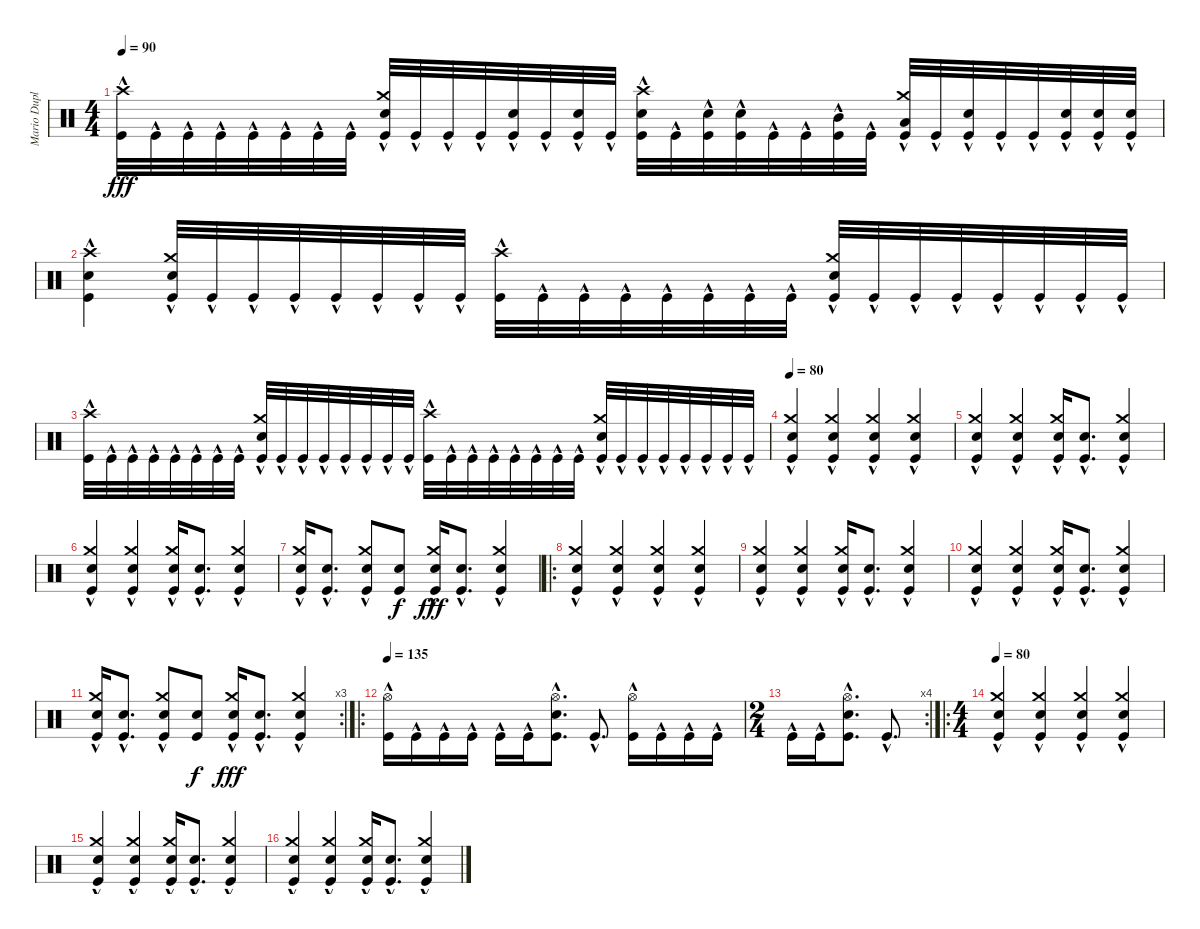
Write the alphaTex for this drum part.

\track ("Mario Duplantier" "Mario Dupl") {instrument percussion}
\staff {score}
\articulation defaults
\ts (4 4)
\tempo 90
\clef neutral
\ks c
("Crash high (hit)" "Kick (hit)"{hac}).32{dy fff} "Kick (hit)"{hac}.32 "Kick (hit)"{hac}.32 "Kick (hit)"{hac}.32 "Kick (hit)"{hac}.32 "Kick (hit)"{hac}.32 "Kick (hit)"{hac}.32 "Kick (hit)"{hac}.32 ("Crash medium (hit)" "Electric Snare (hit)" "Kick (hit)"{hac}).32 "Kick (hit)"{hac}.32 "Kick (hit)"{hac}.32 "Kick (hit)"{hac}.32 ("Electric Snare (hit)" "Kick (hit)"{hac}).32 "Kick (hit)"{hac}.32 ("Electric Snare (hit)" "Kick (hit)"{hac}).32 "Kick (hit)"{hac}.32 ("Crash high (hit)" "Electric Snare (hit)" "Kick (hit)"{hac}).32 "Kick (hit)"{hac}.32 ("Electric Snare (hit)" "Kick (hit)"{hac}).32 ("Electric Snare (hit)" "Kick (hit)"{hac}).32 "Kick (hit)"{hac}.32 "Kick (hit)"{hac}.32 ("Mid Tom (hit)" "Kick (hit)"{hac}).32 "Kick (hit)"{hac}.32 ("Crash medium (hit)" "Low Tom (hit)" "Kick (hit)"{hac}).32 "Kick (hit)"{hac}.32 ("Electric Snare (hit)" "Kick (hit)"{hac}).32 "Kick (hit)"{hac}.32 "Kick (hit)"{hac}.32 ("Electric Snare (hit)" "Kick (hit)"{hac}).32 ("Electric Snare (hit)" "Kick (hit)"{hac}).32 ("Electric Snare (hit)" "Kick (hit)"{hac}).32 |
("Crash high (hit)" "Electric Snare (hit)" "Kick (hit)"{hac}).4 ("Crash medium (hit)" "Electric Snare (hit)" "Kick (hit)"{hac}).32 "Kick (hit)"{hac}.32 "Kick (hit)"{hac}.32 "Kick (hit)"{hac}.32 "Kick (hit)"{hac}.32 "Kick (hit)"{hac}.32 "Kick (hit)"{hac}.32 "Kick (hit)"{hac}.32 ("Crash high (hit)" "Kick (hit)"{hac}).32 "Kick (hit)"{hac}.32 "Kick (hit)"{hac}.32 "Kick (hit)"{hac}.32 "Kick (hit)"{hac}.32 "Kick (hit)"{hac}.32 "Kick (hit)"{hac}.32 "Kick (hit)"{hac}.32 ("Crash medium (hit)" "Electric Snare (hit)" "Kick (hit)"{hac}).32 "Kick (hit)"{hac}.32 "Kick (hit)"{hac}.32 "Kick (hit)"{hac}.32 "Kick (hit)"{hac}.32 "Kick (hit)"{hac}.32 "Kick (hit)"{hac}.32 "Kick (hit)"{hac}.32 |
("Crash high (hit)" "Kick (hit)"{hac}).32 "Kick (hit)"{hac}.32 "Kick (hit)"{hac}.32 "Kick (hit)"{hac}.32 "Kick (hit)"{hac}.32 "Kick (hit)"{hac}.32 "Kick (hit)"{hac}.32 "Kick (hit)"{hac}.32 ("Crash medium (hit)" "Electric Snare (hit)" "Kick (hit)"{hac}).32 "Kick (hit)"{hac}.32 "Kick (hit)"{hac}.32 "Kick (hit)"{hac}.32 "Kick (hit)"{hac}.32 "Kick (hit)"{hac}.32 "Kick (hit)"{hac}.32 "Kick (hit)"{hac}.32 ("Crash high (hit)" "Kick (hit)"{hac}).32 "Kick (hit)"{hac}.32 "Kick (hit)"{hac}.32 "Kick (hit)"{hac}.32 "Kick (hit)"{hac}.32 "Kick (hit)"{hac}.32 "Kick (hit)"{hac}.32 "Kick (hit)"{hac}.32 ("Crash medium (hit)" "Electric Snare (hit)" "Kick (hit)"{hac}).32 "Kick (hit)"{hac}.32 "Kick (hit)"{hac}.32 "Kick (hit)"{hac}.32 "Kick (hit)"{hac}.32 "Kick (hit)"{hac}.32 "Kick (hit)"{hac}.32 "Kick (hit)"{hac}.32 |
\tempo 80
("Crash medium (hit)" "Electric Snare (hit)" "Kick (hit)"{hac}).4 ("Crash medium (hit)" "Electric Snare (hit)" "Kick (hit)"{hac}).4 ("Crash medium (hit)" "Electric Snare (hit)" "Kick (hit)"{hac}).4 ("Crash medium (hit)" "Electric Snare (hit)" "Kick (hit)"{hac}).4 |
("Crash medium (hit)" "Electric Snare (hit)" "Kick (hit)"{hac}).4 ("Crash medium (hit)" "Electric Snare (hit)" "Kick (hit)"{hac}).4 ("Crash medium (hit)" "Electric Snare (hit)" "Kick (hit)"{hac}).16 ("Electric Snare (hit)" "Kick (hit)"{hac}).8{d} ("Crash medium (hit)" "Electric Snare (hit)" "Kick (hit)"{hac}).4 |
("Crash medium (hit)" "Electric Snare (hit)" "Kick (hit)"{hac}).4 ("Crash medium (hit)" "Electric Snare (hit)" "Kick (hit)"{hac}).4 ("Crash medium (hit)" "Electric Snare (hit)" "Kick (hit)"{hac}).16 ("Electric Snare (hit)" "Kick (hit)"{hac}).8{d} ("Crash medium (hit)" "Electric Snare (hit)" "Kick (hit)"{hac}).4 |
("Crash medium (hit)" "Electric Snare (hit)" "Kick (hit)"{hac}).16 ("Electric Snare (hit)" "Kick (hit)"{hac}).8{d} ("Crash medium (hit)" "Electric Snare (hit)" "Kick (hit)"{hac}).8 ("Electric Snare (hit)" "Kick (hit)").8{dy f} ("Crash medium (hit)" "Electric Snare (hit)" "Kick (hit)"{hac}).16{dy fff} ("Electric Snare (hit)" "Kick (hit)"{hac}).8{d} ("Crash medium (hit)" "Electric Snare (hit)" "Kick (hit)"{hac}).4 |
\ro
("Crash medium (hit)" "Electric Snare (hit)" "Kick (hit)"{hac}).4 ("Crash medium (hit)" "Electric Snare (hit)" "Kick (hit)"{hac}).4 ("Crash medium (hit)" "Electric Snare (hit)" "Kick (hit)"{hac}).4 ("Crash medium (hit)" "Electric Snare (hit)" "Kick (hit)"{hac}).4 |
("Crash medium (hit)" "Electric Snare (hit)" "Kick (hit)"{hac}).4 ("Crash medium (hit)" "Electric Snare (hit)" "Kick (hit)"{hac}).4 ("Crash medium (hit)" "Electric Snare (hit)" "Kick (hit)"{hac}).16 ("Electric Snare (hit)" "Kick (hit)"{hac}).8{d} ("Crash medium (hit)" "Electric Snare (hit)" "Kick (hit)"{hac}).4 |
("Crash medium (hit)" "Electric Snare (hit)" "Kick (hit)"{hac}).4 ("Crash medium (hit)" "Electric Snare (hit)" "Kick (hit)"{hac}).4 ("Crash medium (hit)" "Electric Snare (hit)" "Kick (hit)"{hac}).16 ("Electric Snare (hit)" "Kick (hit)"{hac}).8{d} ("Crash medium (hit)" "Electric Snare (hit)" "Kick (hit)"{hac}).4 |
\rc 3
("Crash medium (hit)" "Electric Snare (hit)" "Kick (hit)"{hac}).16 ("Electric Snare (hit)" "Kick (hit)"{hac}).8{d} ("Crash medium (hit)" "Electric Snare (hit)" "Kick (hit)"{hac}).8 ("Electric Snare (hit)" "Kick (hit)").8{dy f} ("Crash medium (hit)" "Electric Snare (hit)" "Kick (hit)"{hac}).16{dy fff} ("Electric Snare (hit)" "Kick (hit)"{hac}).8{d} ("Crash medium (hit)" "Electric Snare (hit)" "Kick (hit)"{hac}).4 |
\ro
\tempo 135
("Hi-Hat (open)" "Kick (hit)"{hac}).16 "Kick (hit)"{hac}.16 "Kick (hit)"{hac}.16 "Kick (hit)"{hac}.16 "Kick (hit)"{hac}.16 "Kick (hit)"{hac}.16 ("Hi-Hat (open)" "Electric Snare (hit)" "Kick (hit)"{hac}).8{d} "Kick (hit)"{hac}.8{d} ("Hi-Hat (open)" "Kick (hit)"{hac}).16 "Kick (hit)"{hac}.16 "Kick (hit)"{hac}.16 "Kick (hit)"{hac}.16 |
\rc 4
\ts (2 4)
"Kick (hit)"{hac}.16 "Kick (hit)"{hac}.16 ("Hi-Hat (open)" "Electric Snare (hit)" "Kick (hit)"{hac}).8{d} "Kick (hit)"{hac}.8{d} |
\ro
\ts (4 4)
\tempo 80
("Crash medium (hit)" "Electric Snare (hit)" "Kick (hit)"{hac}).4 ("Crash medium (hit)" "Electric Snare (hit)" "Kick (hit)"{hac}).4 ("Crash medium (hit)" "Electric Snare (hit)" "Kick (hit)"{hac}).4 ("Crash medium (hit)" "Electric Snare (hit)" "Kick (hit)"{hac}).4 |
("Crash medium (hit)" "Electric Snare (hit)" "Kick (hit)"{hac}).4 ("Crash medium (hit)" "Electric Snare (hit)" "Kick (hit)"{hac}).4 ("Crash medium (hit)" "Electric Snare (hit)" "Kick (hit)"{hac}).16 ("Electric Snare (hit)" "Kick (hit)"{hac}).8{d} ("Crash medium (hit)" "Electric Snare (hit)" "Kick (hit)"{hac}).4 |
("Crash medium (hit)" "Electric Snare (hit)" "Kick (hit)"{hac}).4 ("Crash medium (hit)" "Electric Snare (hit)" "Kick (hit)"{hac}).4 ("Crash medium (hit)" "Electric Snare (hit)" "Kick (hit)"{hac}).16 ("Electric Snare (hit)" "Kick (hit)"{hac}).8{d} ("Crash medium (hit)" "Electric Snare (hit)" "Kick (hit)"{hac}).4
